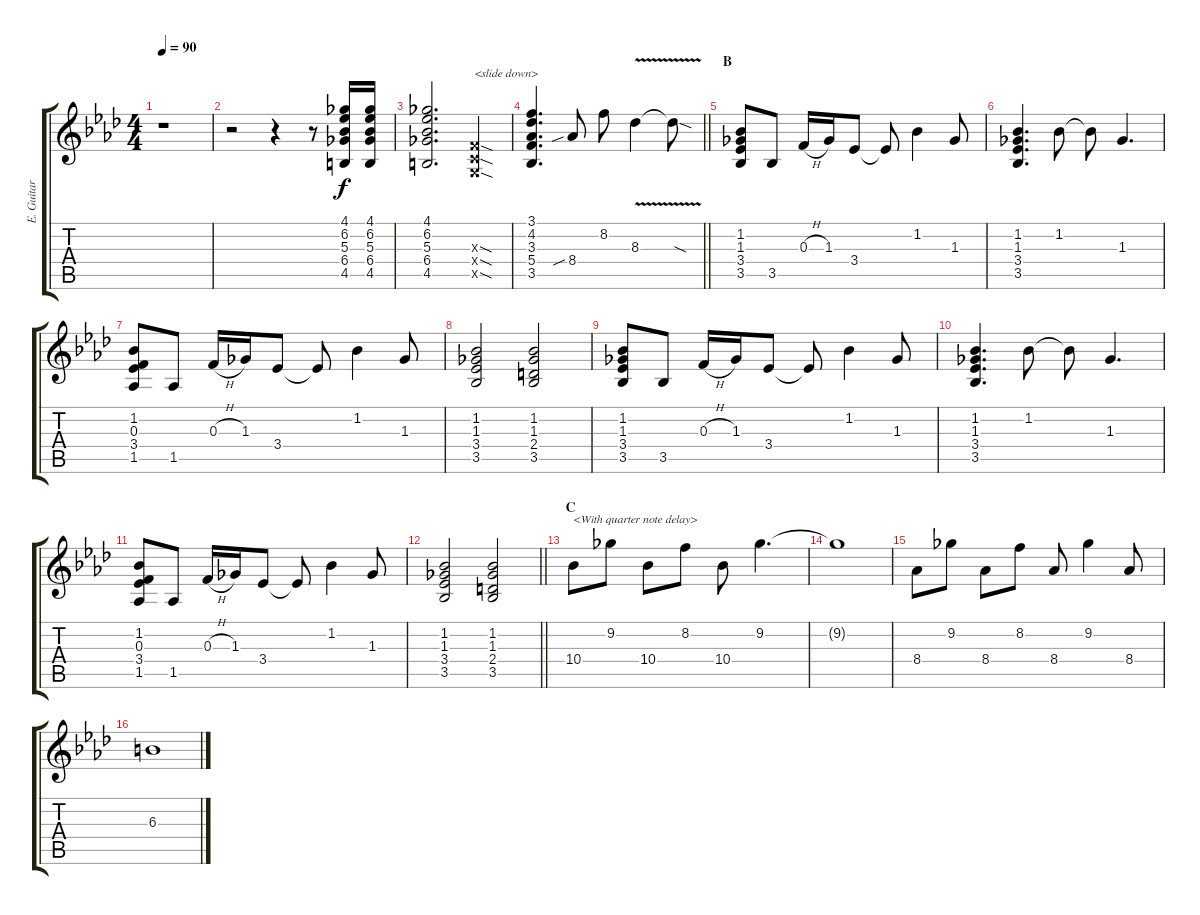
\track ("E. Guitar II" "E. Guitar ") {instrument overdrivenguitar}
\staff {score tabs}
\tuning (D4 A3 F3 C3 G2 D2) {hide}
\ts (4 4)
\tempo 90
\clef g2
\ks ab
r.1{dy f} |
r.2 r.4 r.8 (4.1 6.2 5.3 6.4 4.5).16 (4.1 6.2 5.3 6.4 4.5).16 |
(4.1 6.2 5.3 6.4 4.5).2{d} (0.3{sod x} 0.4{sod x} 0.5{sod x}).4{txt "<slide down>"} |
\barLineRight lightlight
(3.1 4.2 3.3 5.4 3.5).4{d} 8.4{sib}.8 8.2.8 8.3{v}.4 8.3{sod t}.8 |
\section ("" "B")
(1.2 1.3 3.4 3.5).8 3.5.8 0.3{h}.16 1.3.16 3.4.8 3.4{t}.8 1.2.4 1.3.8 |
(1.2 1.3 3.4 3.5).4{d} 1.2.8 1.2{t}.8 1.3.4{d} |
(1.2 0.3 3.4 1.5).8 1.5.8 0.3{h}.16 1.3.16 3.4.8 3.4{t}.8 1.2.4 1.3.8 |
(1.2 1.3 3.4 3.5).2 (1.2 1.3 2.4 3.5).2 |
(1.2 1.3 3.4 3.5).8 3.5.8 0.3{h}.16 1.3.16 3.4.8 3.4{t}.8 1.2.4 1.3.8 |
(1.2 1.3 3.4 3.5).4{d} 1.2.8 1.2{t}.8 1.3.4{d} |
(1.2 0.3 3.4 1.5).8 1.5.8 0.3{h}.16 1.3.16 3.4.8 3.4{t}.8 1.2.4 1.3.8 |
\barLineRight lightlight
(1.2 1.3 3.4 3.5).2 (1.2 1.3 2.4 3.5).2 |
\section ("" "C")
10.4.8{txt "<With quarter note delay>"} 9.2.8 10.4.8 8.2.8 10.4.8 9.2.4{d} |
9.2{t}.1 |
8.4.8 9.2.8 8.4.8 8.2.8 8.4.8 9.2.4 8.4.8 |
6.3.1
